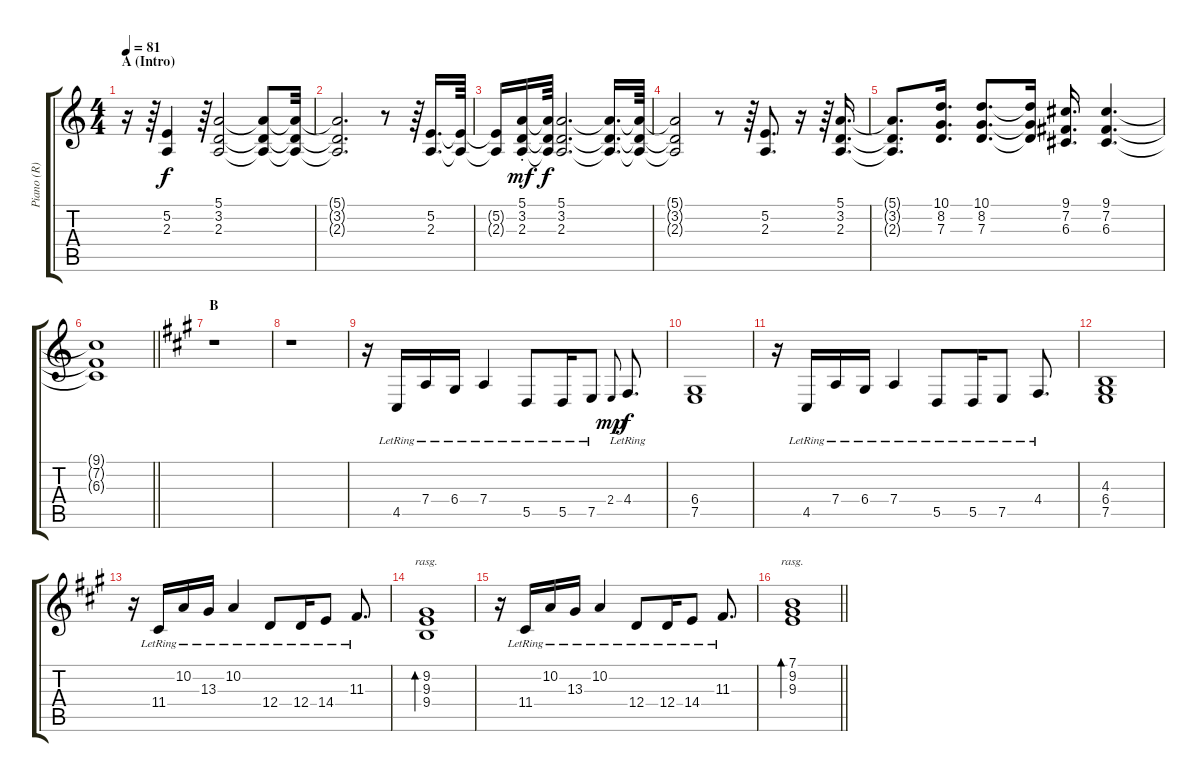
\track ("Piano (R)" "Piano (R)") {instrument electricgrandpiano}
\staff {score tabs}
\tuning (E4 B3 G3 D3 A2 E2) {hide}
\ts (4 4)
\section ("" "A (Intro)")
\tempo 81
\clef g2
\ks c
r.16{dy f balance 11 instrument electricgrandpiano} r.64 (5.2 2.3).4 r.64 (5.1 3.2 2.3).2 (5.1{t} 3.2{t} 2.3{t}).8 (5.1{t} 3.2{t} 2.3{t}).32 |
(5.1{t} 3.2{t} 2.3{t}).2{d} r.8 r.64 (5.2 2.3).16{d} (5.2{t} 2.3{t}).64 |
(5.2{t} 2.3{t}).16 (5.1{st} 3.2{st} 2.3).16{dy mf} (5.1{t} 3.2{t} 2.3{t}).64{dy f} (5.1 3.2 2.3).2{d} (5.1{t} 3.2{t} 2.3{t}).16{d} (5.1{t} 3.2{t} 2.3{t}).64 |
(5.1{t} 3.2{t} 2.3{t}).2 r.8 r.64 (5.2 2.3).8{d} r.16 r.64 (5.1 3.2 2.3).16{d} |
(5.1{t} 3.2{t} 2.3{t}).8{d} (10.1 8.2 7.3).16{d} (10.1 8.2 7.3).8{d} (10.1{t} 8.2{t} 7.3{t}).16 (9.1 7.2 6.3).16{d} (9.1 7.2 6.3).4{d} |
\barLineRight lightlight
(9.1{t} 7.2{t} 6.3{t}).1 |
\section ("" "B")
\ks f#minor
r.1 |
r.1 |
r.16 4.5{lr}.16 7.4{lr}.16 6.4{lr}.16 7.4{lr}.4 5.5{lr}.8 5.5{lr}.16 7.5{lr}.8 2.4.8{gr onbeat dy mp} 4.4{lr}.8{d dy f} |
(6.4 7.5).1 |
r.16 4.5{lr}.16 7.4{lr}.16 6.4{lr}.16 7.4{lr}.4 5.5{lr}.8 5.5{lr}.16 7.5{lr}.8 4.4{lr}.8{d} |
(4.3 6.4 7.5).1 |
r.16 11.4{lr}.16 10.2{lr}.16 13.3{lr}.16 10.2{lr}.4 12.4{lr}.8 12.4{lr}.16 14.4{lr}.8 11.3{lr}.8{d} |
(9.2 9.3 9.4).1{bd 120 rasg ii} |
r.16 11.4{lr}.16 10.2{lr}.16 13.3{lr}.16 10.2{lr}.4 12.4{lr}.8 12.4{lr}.16 14.4{lr}.8 11.3{lr}.8{d} |
\barLineRight lightlight
(7.1 9.2 9.3).1{bd 240 rasg ii}
